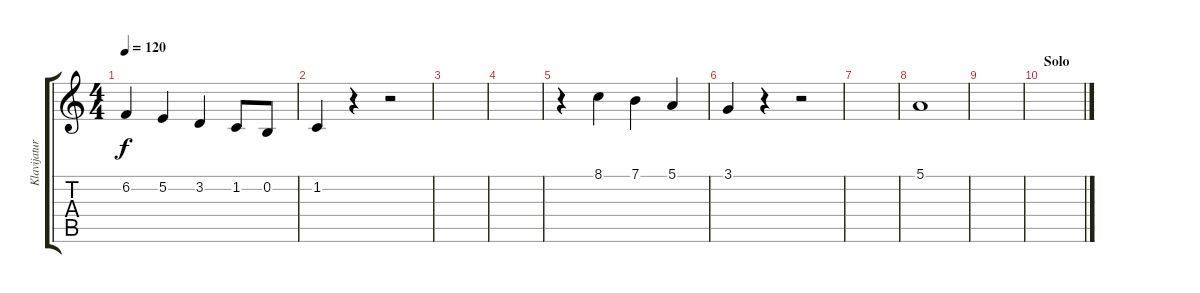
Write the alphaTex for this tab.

\track ("Klavijature 3" "Klavijatur") {instrument electricgrandpiano}
\staff {score tabs}
\tuning (E4 B3 G3 D3 A2 E2) {hide}
\ts (4 4)
\tempo 120
\clef g2
\ks c
6.2.4{dy f} 5.2.4 3.2.4 1.2.8 0.2.8 |
1.2.4 r.4 r.2 |
|
|
r.4 8.1.4 7.1.4 5.1.4 |
3.1.4 r.4 r.2 |
|
5.1.1 |
|
\section ("" "Solo")
